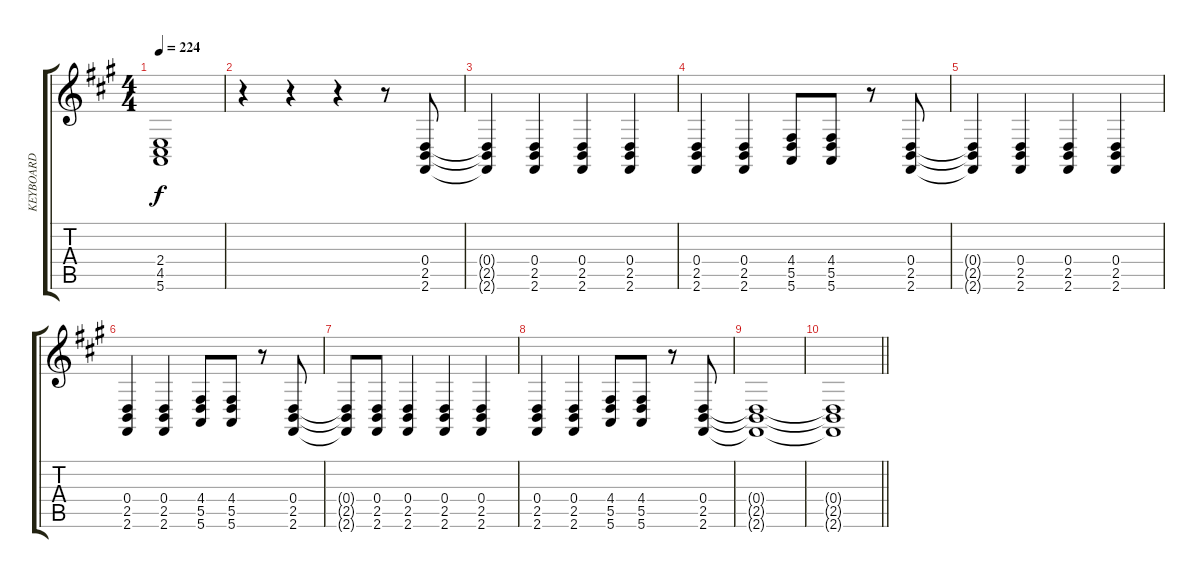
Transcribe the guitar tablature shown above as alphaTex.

\track ("KEYBOARD" "KEYBOARD") {instrument stringensemble1}
\staff {score tabs}
\tuning (E4 B3 G3 D3 A2 E2) {hide}
\ts (4 4)
\tempo 224
\clef g2
\ks a
(2.4{t} 4.5{t} 5.6{t}).1{dy f} |
r.4 r.4 r.4 r.8 (0.4 2.5 2.6).8 |
(0.4{t} 2.5{t} 2.6{t}).4 (0.4 2.5 2.6).4 (0.4 2.5 2.6).4 (0.4 2.5 2.6).4 |
(0.4 2.5 2.6).4 (0.4 2.5 2.6).4 (4.4 5.5 5.6).8 (4.4 5.5 5.6).8 r.8 (0.4 2.5 2.6).8 |
(0.4{t} 2.5{t} 2.6{t}).4 (0.4 2.5 2.6).4 (0.4 2.5 2.6).4 (0.4 2.5 2.6).4 |
(0.4 2.5 2.6).4 (0.4 2.5 2.6).4 (4.4 5.5 5.6).8 (4.4 5.5 5.6).8 r.8 (0.4 2.5 2.6).8 |
(0.4{t} 2.5{t} 2.6{t}).8 (0.4 2.5 2.6).8 (0.4 2.5 2.6).4 (0.4 2.5 2.6).4 (0.4 2.5 2.6).4 |
(0.4 2.5 2.6).4 (0.4 2.5 2.6).4 (4.4 5.5 5.6).8 (4.4 5.5 5.6).8 r.8 (0.4 2.5 2.6).8 |
(0.4{t} 2.5{t} 2.6{t}).1 |
\barLineRight lightlight
(0.4{t} 2.5{t} 2.6{t}).1
